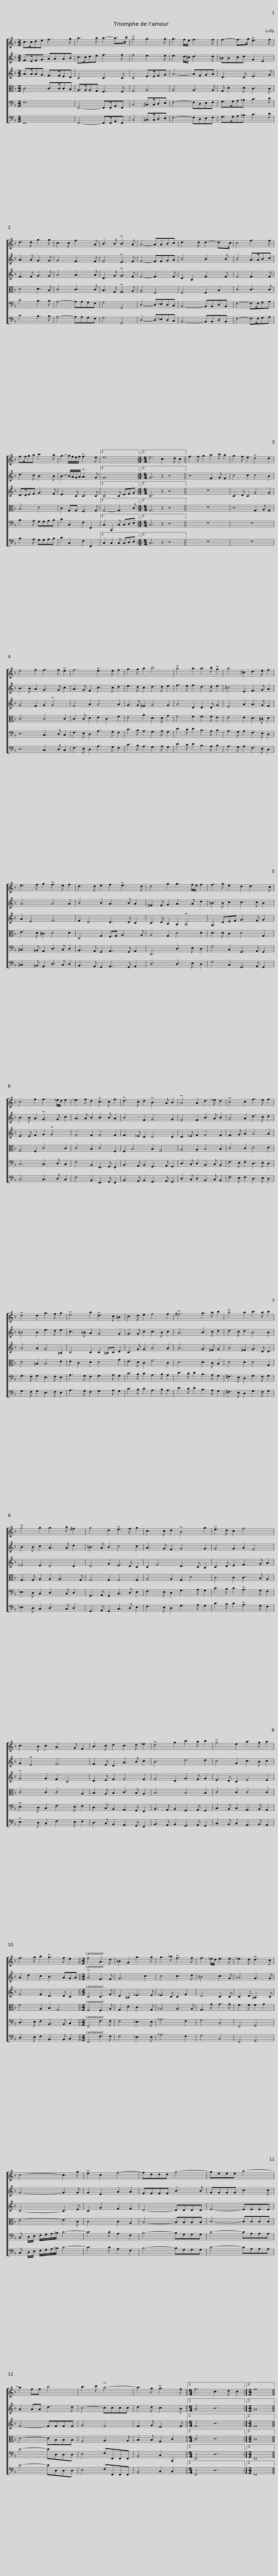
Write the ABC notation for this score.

X:1
%%score [ 1 2 3 4 5 6 ]
L:1/8
M:2/2
I:linebreak $
K:F
V:1 treble
V:2 treble
V:3 treble
V:4 alto
V:5 bass
V:6 bass transpose=-12
V:1
 c>cde f3 g | a3 a a2- a>b | Pg4 g3 g | g3 f/e/ f3 f | f2- f>g Pe3 f | %5
 d3 d g3 g | c3 c f3 A |$ B3 B PB3 A | A4- AABc | d3 d d2- d>c | %10
 c4 f3 f | f>fga b3 a | g2- g/f/e/f/ Pf3 e |1 e8 ::2$[M:6/4] e6 c3 d c2 || %15
 f3 f g2 a3 b a2 | g3 f e2 Pd4 d2 | e4 f2 f3 f Pe2 | f6 Pe3 e f2 | g3 g a2 b6 | %20
 Pa4 a2 a3 b Pg2 |$ a4 ^c2 d3 e f2 | e3 f g2 Pf3 e f2 | d3 d e2 f2 Pe3 d | d4 g2 g3 f/e/ f2 | %25
 f3 g e2 d2 d3 c | c4 f2 f3 _e/d/ e2 |$ _e3 f d2 Pc3 c f2 | Pd3 c d2 PB3 A B2 | PA4 A2 d3 _e d2 | %30
 Pc4 c2 f3 e f2 | Pd4 d2 g3 f g2 | Pe4 a2 Pd3 c =B2 |$ c3 d e2 f4 f2 | P^f6 g3 a b2 | %35
 Pa4 a2 b3 a b2 | Pg4 g2 g3 a ^f2 | g4 d2 Pe3 f g2 | c3 c d2 PB4 g2 |$ Pe3 d c2 f6 | %40
 c3 B c2 A3 G F2 | B3 c d2 c3 d _e2 | Pd4 g2 b3 a b2 | Pg4 e2 a3 g a2 |$ f3 g a2 Pg3 f e2 || %45
[M:2/2] f4 A3 d | =B2 G2 g3 g | g3 _a Pf3 f | f3 _e/d/ e3 e | _e3 d Pd3 c | %50
 c4- c3 g |$ Pe2 c2 f4- | fddd g4- | geee a4- | a2 ff b4 | %55
 b3 c' Pa4- | a3 g Pg3 f ||1[M:6/4] f6 c3 d c2 :|2[M:2/2] f8 |] %59
V:2
 F>EFG AAAB | c>cde f3 f | f4 e3 e | e3 d/^c/ d3 d | =BBcd G2 E2 | %5
 A3 A G3 G | G4 F3 F |$ F4 PE3 F | F4- FFGA | B4 B3 B | %10
 B4 A>ABc | d3 c B3 B | B2- B/A/G/A/ PA3 G |1 G8 ::2$[M:6/4] G6 z2 z4 || %15
 z6 F3 G F2 | c4 c2 c4 B2 | B3 B A2 G3 G c2 | A3 G F2 c3 c d2 | e3 d c2 d3 d e2 | %20
 f3 e f2 d3 d e2 |$ ^c4 E2 F3 G A2 | A6 A4 A2 | B4 B2 A3 B A2 | ^F3 F G2 A3 A d2 | %25
 =B3 B c2 c3 c B2 | B3 B A2 PG3 G c2 |$ A3 A B2 B3 B A2 | B4 F2 G4 G2 | F4 F2 B3 A B2 | %30
 A4 A2 d3 c d2 | =B4 B2 e3 d e2 | c3 =B A2 G4 G2 |$ G3 G c2 c3 B c2 | A6 B3 c d2 | %35
 d3 c d2 B4 B2 | B3 B c2 A3 A d2 | =B3 A B2 c4 c2 | A3 G F2 G4 G2 |$ G4 G2 A2 F4 | %40
 G2 PE4 F6 | F3 E D2 A3 B c2 | B6 d4 d2 | c4 G2 c3 B c2 |$ A2 d2 c2 B3 AGA || %45
[M:2/2] PA4 F3 F | G6 c2 | c4 c3 d | =B4 c3 G | _A4 G3 G | %50
 G4- G3 G |$ G2 E2 A2 A2 | FFFF B3 B | GGGG c3 c | A2 AA d3 d | %55
 c4- cccc | d3 d c3 B ||1[M:6/4] A6 z6 :|2[M:2/2] A8 |] %59
V:3
 A>AAG F>FED | C4 C3 C | C4 E>EFG | A4- AFGA | D3 D E3 G | %5
 F3 F G3 G | A4 A3 A |$ D3 G PG3 F | F4- F3 F | D2 B,2 F3 F | %10
 F4 F3 F | D>DEF G3 F | E3 C C3 C |1 C4 C EFG ::2$[M:6/4] C6 z2 z4 || %15
 z12 | C3 D C2 G4 G2 | G4 F2 G2 PG4 | F4 A2 A4 A2 | G3 G ^F2 G4 G2 | %20
 A4 D2 D3 D G2 |$ E4 A2 A3 G F2 | A2 E4 F6 | F2 D4 D3 D C2 | C3 D B,2 A,2 PA,4 | %25
 G,3 DEF G3 F G2 | E3 E F2 G2 PG4 |$ F4 F2 F4 F2 | F3 _E D2 D4 D2 | D3 _E F2 F4 F2 | %30
 F3 G A2 A4 A2 | A4 A2 G4 =B,2 | C4 C2 C2 =B,C D2 |$ C3 G G2 A4 A2 | A6 G3 ^F G2 | %35
 A4 ^F2 G3 D D2 | _E4 E2 D4 D2 | D4 G2 E3 D C2 | C2 F4 D3 C B,2 |$ C3 D E2 F3 G A2 | %40
 PG4 G2 F2 C4 | D3 E F2 F4 F2 | F4 D2 G3 F G2 | E3 D C2 E4 E2 |$ F4 F2 D3 D C2 || %45
[M:2/2] C4 C3 F | D2 =B,2 _E3 E | _E3 C C2 F2 | D4 C3 C | C3 D =B,3 C | %50
 C4- C3 E |$ C2 G2 F2 F2 | D4- DDDD | E4- EEEE | F4- FFFF | %55
 G4 F4 | F3 G E3 F ||1[M:6/4] F6 z6 :|2[M:2/2] F8 |] %59
V:4
 C4 C>CCB, | A,>A,A,G, F,3 F, | G,4 A,4 | A,4 A,3 A, | G, D2 D C3 C | %5
 D4 D3 B, | C4 C3 C |$ B,3 G, PG,3 A, | A,4 F,4 | F,4 F,2 B,2 | %10
 C4 C3 C | B,4 D4 | C2 G,G, F,3 G, |1 G,4- G,3 C ::2$[M:6/4] G,6 z2 z4 || %15
 z12 | z6 G,3 A, G,2 | C6 C4 C2 | C3 C D2 E2 C2 F2 | E4 A2 D3 D G2 | %20
 F4 F2 F3 F E2 |$ E4 E2 D3 ^C D2 | E3 D ^C2 D4 D2 | D,4 G,2 F,G, A,3 A, | A,4 G,2 D4 D2 | %25
 D3 D C2 D4 G,2 | G,4 F,2 C4 C2 |$ C4 B,2 C4 F,2 | F,2 B,4 B,2 G,4 | A,4 A,2 B,4 B,2 | %30
 C4 C2 D4 D2 | D4 =B,2 B,4 E2 | E2 C2 D2 D4 G2 |$ E3 D C2 F4 C2 | D6 D3 C B,2 | %35
 D4 D2 D4 G,2 | G,3 G, A,2 A,2 A,3 G, | G,4 G,2 G,4 G,2 | A,4 A,2 G,2 D4 |$ C4 C2 C3 B, A,2 | %40
 C4 C2 C4 A,2 | B,3 A, B,2 C3 B, A,2 | B,6 B,4 B,2 | C4 C2 C4 C2 |$ F4 A,2 B,2 G,4 || %45
[M:2/2] F,4 F,3 A, | G,2 D2 C3 G, | _A,4 A,3 A, | G,3 G G3 G | F3 F F2 G2 | %50
 E4- E3 C |$ C4 C2 A,2 | B,4- B,B,B,B, | C4- CCCC | D4- DB,B,B, | %55
 G,4 A,3 A, | B,3 B, G,2 C2 ||1[M:6/4] C6 z6 :|2[M:2/2] C8 |] %59
V:5
 F,8 | F,,4- F,,>F,,A,,F,, | C,4 ^C,>C,D,E, | F,4- F,D,E,F, | G,>G,A,=B, C3 D | %5
 C4 B,3 B, | A,4- A,A,G,F, |$ G,4 G,,4 | D,4- D,_E,D,C, | B,,4- B,,B,,D,B,, | %10
 F,4- F,>F,G,A, | B,3 A, G,G,A,B, | C2 C,2 F,2 F,,2 |1 C,2 C,,2 C, C,D,E, ::2$[M:6/4] C,6 z2 z4 || %15
 z12 | z12 | z6 C,3 D, C,2 | F,3 E, D,2 A,3 G, F,2 | C3 B, A,2 G,3 A, G,2 | %20
 D3 C D2 B,3 A, B,2 |$ A,3 G, A,2 F,3 E, D,2 | ^C,3 =B,, A,,2 D,3 C, D,2 | B,,3 A,, G,,2 A,,3 G,, A,,2 | D,,6 D,3 E, D,2 | %25
 G,4 C,2 G,,3 A,, G,,2 | C,6 C,3 D, C,2 |$ F,4 B,,2 F,,3 G,, F,,2 | B,,3 A,, B,,2 G,,3 A,, G,,2 | D,3 C, D,2 B,,3 C, B,,2 | %30
 F,3 E, F,2 D,3 E, D,2 | G,3 F, G,2 E,3 F, E,2 | A,3 G, F,2 G,3 A, G,2 |$ C3 B, C2 A,3 B, A,2 | D3 C D2 B,3 A, G,2 | %35
 ^F,3 E, D,2 G,3 F, G,2 | _E,3 D, C,2 D,3 C, D,2 | G,,3 A,, G,,2 C,3 D, E,2 | F,3 E, D,2 G,3 A, G,2 |$ C3 B, C2 PA,3 G, F,2 | %40
 PE,3 D, C,2 F,3 E, F,2 | D,3 C, B,,2 A,,3 G,, F,,2 | B,,3 A,, B,,2 G,,3 A,, G,,2 | C,3 B,, C,2 A,,3 B,, A,,2 |$ D,3 E, F,2 B,,3 B,, C,2 || %45
[M:2/2] F,,4 F,3 F, | F,4 _E,3 E, | _A,6 F,2 | G,4 C,4 | F,,4 G,,4 | %50
 C, D,/E,/ F,/G,/A,/=B,/ C4- |$ C3 C A,2 F,2 | B,4- B,G,G,G, | C4- CA,A,A, | D4- DD,D,D, | %55
 E,4 F,F,,F,,F,, | B,,4 C,2 C,,2 ||1[M:6/4] F,,6 z6 :|2[M:2/2] F,,8 |] %59
V:6
 F,,8 | F,,4- F,,>F,,A,,F,, | C,4 ^C,>C,D,E, | F,4- F,D,E,F, | G,>G,A,=B, C3 D | %5
 C4 B,3 B, | A,4- A,A,G,F, |$ G,4 G,,4 | D,4- D,_E,D,C, | B,,4- B,,B,,D,B,, | %10
 F,4- F,>F,G,A, | B,3 A, G,G,A,B, | C2 C,2 F,2 F,,2 |1 C,2 C,2 C, C,D,E, ::2$[M:6/4] C,6 z2 z4 || %15
 z12 | z12 | z6 C,3 D, C,2 | F,3 E, D,2 A,3 G, F,2 | C3 B, A,2 G,3 A, G,2 | %20
 D3 C D2 B,3 A, B,2 |$ A,3 G, A,2 F,3 E, D,2 | ^C,3 =B,, A,,2 D,3 C, D,2 | B,,3 A,, G,,2 A,,3 G,, A,,2 | D,6 D,3 E, D,2 | %25
 G,4 C,2 G,,3 A,, G,,2 | C,6 C,3 D, C,2 |$ F,4 B,,2 F,,3 G,, F,,2 | B,,3 A,, B,,2 G,,3 A,, G,,2 | D,3 C, D,2 B,,3 C, B,,2 | %30
 F,3 E, F,2 D,3 E, D,2 | G,3 F, G,2 E,3 F, E,2 | A,3 G, F,2 G,3 A, G,2 |$ C3 B, C2 A,3 B, A,2 | D3 C D2 B,3 A, G,2 | %35
 ^F,3 E, D,2 G,3 F, G,2 | _E,3 D, C,2 D,3 C, D,2 | G,,3 A,, G,,2 C,3 D, E,2 | F,3 E, D,2 G,3 A, G,2 |$ C3 B, C2 PA,3 G, F,2 | %40
 PE,3 D, C,2 F,3 E, F,2 | D,3 C, B,,2 A,,3 G,, F,,2 | B,,3 A,, B,,2 G,,3 A,, G,,2 | C,3 B,, C,2 A,,3 B,, A,,2 |$ D,3 E, F,2 B,,3 B,, C,2 || %45
[M:2/2] F,,4 F,3 F, | F,4 _E,3 E, | _A,6 F,2 | G,4 C,4 | F,,4 G,,4 | %50
 C, D,/E,/ F,/G,/A,/=B,/ C4- |$ C3 C A,2 F,2 | B,4- B,G,G,G, | C4- CA,A,A, | D4- DD,D,D, | %55
 E,4 F,F,,F,,F,, | B,,4 C,2 C,2 ||1[M:6/4] F,,6 z6 :|2[M:2/2] F,,8 |] %59
